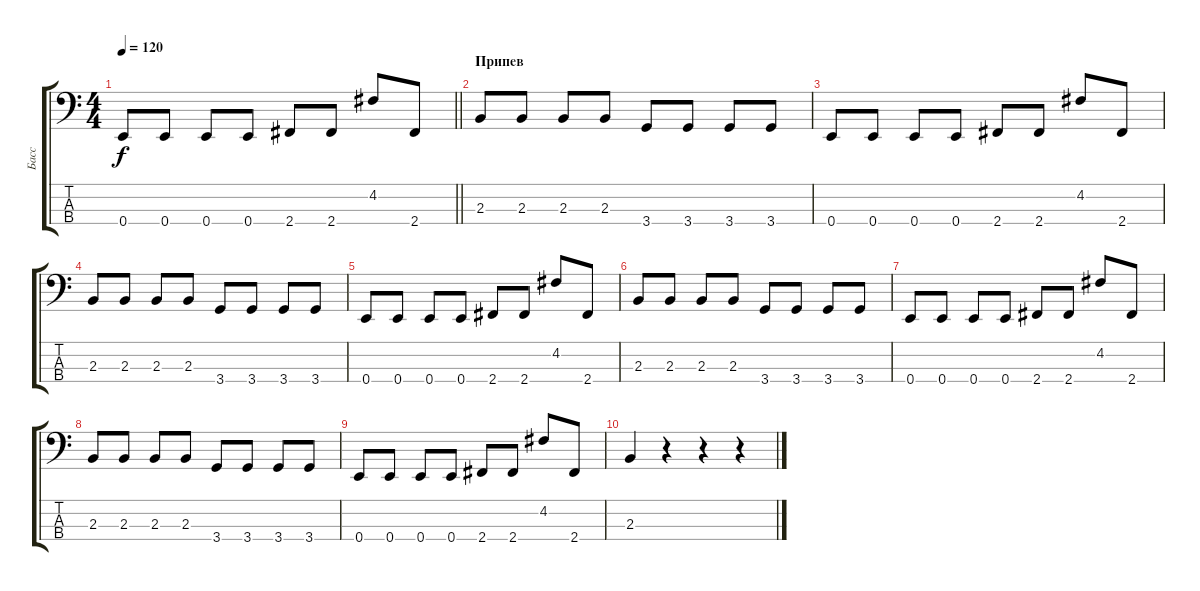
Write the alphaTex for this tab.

\track ("Басс" "Басс") {instrument electricbassfinger}
\staff {score tabs}
\tuning (G2 D2 A1 E1) {hide}
\ts (4 4)
\tempo 120
\clef f4
\barLineRight lightlight
\ks c
0.4.8{dy f} 0.4.8 0.4.8 0.4.8 2.4.8 2.4.8 4.2.8 2.4.8 |
\section ("" "Припев")
2.3.8 2.3.8 2.3.8 2.3.8 3.4.8 3.4.8 3.4.8 3.4.8 |
0.4.8 0.4.8 0.4.8 0.4.8 2.4.8 2.4.8 4.2.8 2.4.8 |
2.3.8 2.3.8 2.3.8 2.3.8 3.4.8 3.4.8 3.4.8 3.4.8 |
0.4.8 0.4.8 0.4.8 0.4.8 2.4.8 2.4.8 4.2.8 2.4.8 |
2.3.8 2.3.8 2.3.8 2.3.8 3.4.8 3.4.8 3.4.8 3.4.8 |
0.4.8 0.4.8 0.4.8 0.4.8 2.4.8 2.4.8 4.2.8 2.4.8 |
2.3.8 2.3.8 2.3.8 2.3.8 3.4.8 3.4.8 3.4.8 3.4.8 |
0.4.8 0.4.8 0.4.8 0.4.8 2.4.8 2.4.8 4.2.8 2.4.8 |
2.3.4 r.4 r.4 r.4
